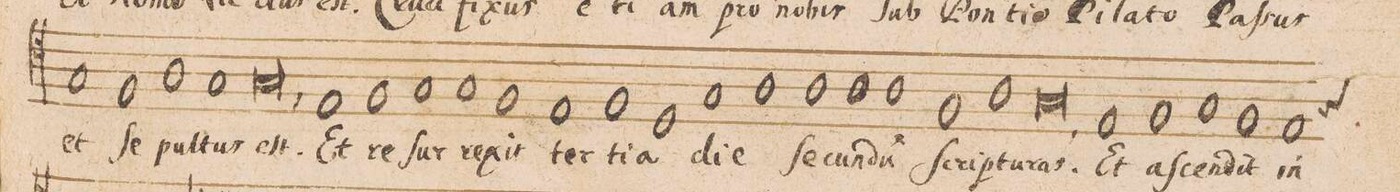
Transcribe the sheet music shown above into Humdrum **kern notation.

**kern	**text
*I"TENOR.	*
*clefC4	*
*k[]	*
*met(C|)	*
*M2/1	*
1G	et
=96-	=96-
1F	Se-
1A	-pul-
=97-	=97-
1G	-tus
0G,<	est.
=98-	=98-
1E	Et
=99-	=99-
1F	re-
1G	-ſur-
=100-	=100-
1G	-re-
1F	-xit
=101-	=101-
1E	ter-
1F	-ti-
=102-	=102-
1D	-a
1G	di-
=103-	=103-
1A	-e
1A	Se-
=104-	=104-
1A	-cun-
1A	-du(m)
=105-	=105-
1F	Scri-
1A	-ptu-
=106-	=106-
0G,<	-ras.
=107-	=107-
1E	Et
1F	a-
=108-	=108-
1G	-ſcen-
1F	-dit
=109-	=109-
*custos:G	*
1E	in
*-	*-
